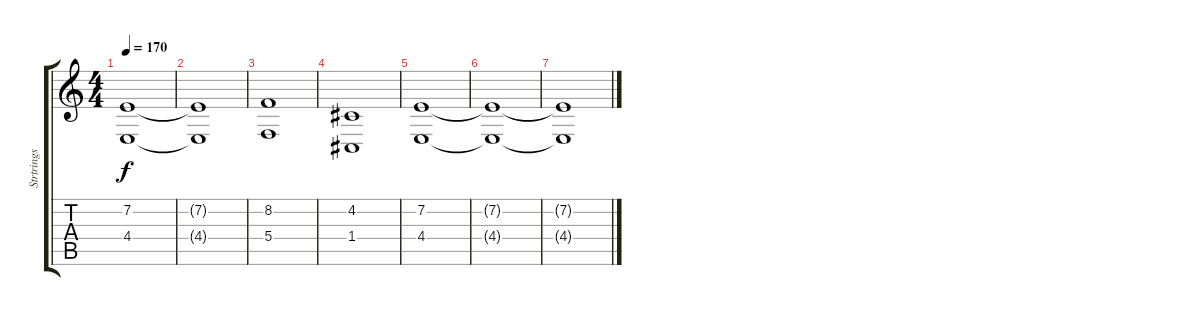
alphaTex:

\track ("Strtrings" "Strtrings") {instrument stringensemble1}
\staff {score tabs}
\tuning (D4 A3 F3 C3 G2 C2) {hide}
\ts (4 4)
\tempo 170
\clef g2
\ks c
(7.2 4.4).1{dy f} |
(7.2{t} 4.4{t}).1 |
(8.2 5.4).1 |
(4.2 1.4).1 |
(7.2 4.4).1{volume 0} |
(7.2{t} 4.4{t}).1 |
(7.2{t} 4.4{t}).1
